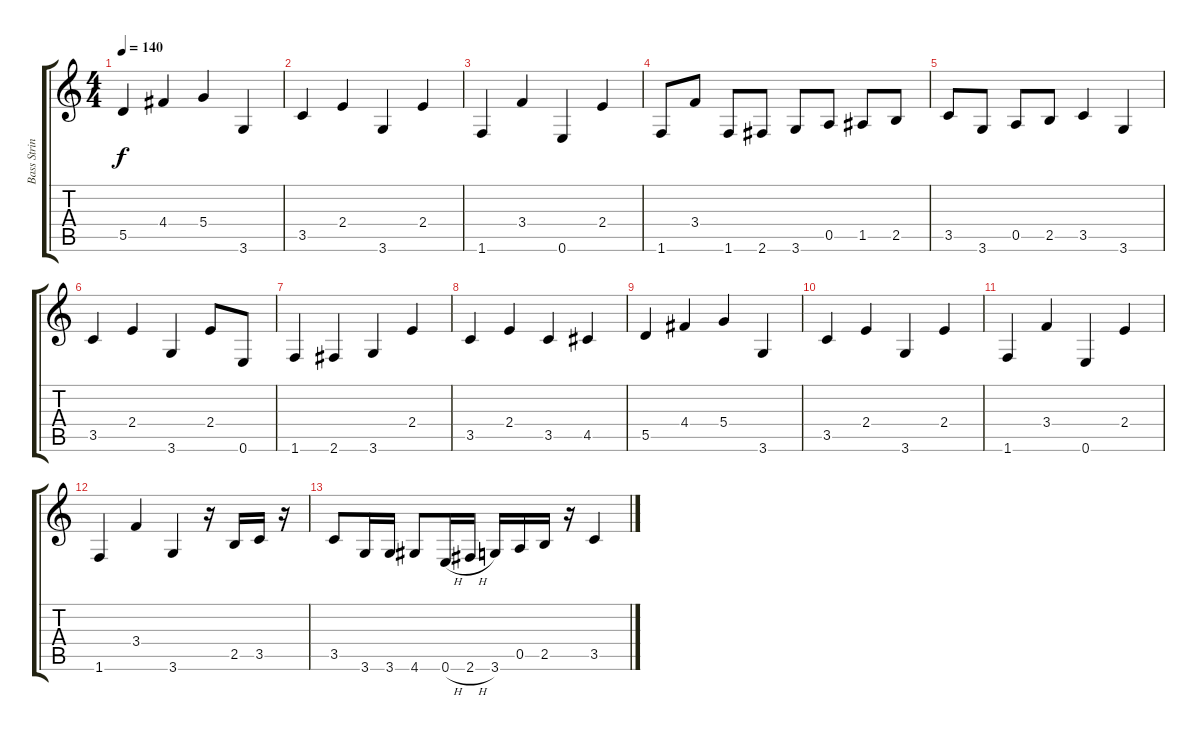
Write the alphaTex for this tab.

\track ("Bass Strings" "Bass Strin") {instrument acousticguitarsteel}
\staff {score tabs}
\tuning (E4 B3 G3 D3 A2 E2) {hide}
\ts (4 4)
\tempo 140
\clef g2
\ks c
5.5.4{dy f} 4.4.4 5.4.4 3.6.4 |
3.5.4 2.4.4 3.6.4 2.4.4 |
1.6.4 3.4.4 0.6.4 2.4.4 |
1.6.8 3.4.8 1.6.8 2.6.8 3.6.8 0.5.8 1.5.8 2.5.8 |
3.5.8 3.6.8 0.5.8 2.5.8 3.5.4 3.6.4 |
3.5.4 2.4.4 3.6.4 2.4.8 0.6.8 |
1.6.4 2.6.4 3.6.4 2.4.4 |
3.5.4 2.4.4 3.5.4 4.5.4 |
5.5.4 4.4.4 5.4.4 3.6.4 |
3.5.4 2.4.4 3.6.4 2.4.4 |
1.6.4 3.4.4 0.6.4 2.4.4 |
1.6.4 3.4.4 3.6.4 r.16 2.5.16 3.5.16 r.16 |
3.5.8 3.6.16 3.6.16 4.6.8 0.6{h}.16 2.6{h}.16 3.6.16 0.5.16 2.5.16 r.16 3.5.4
